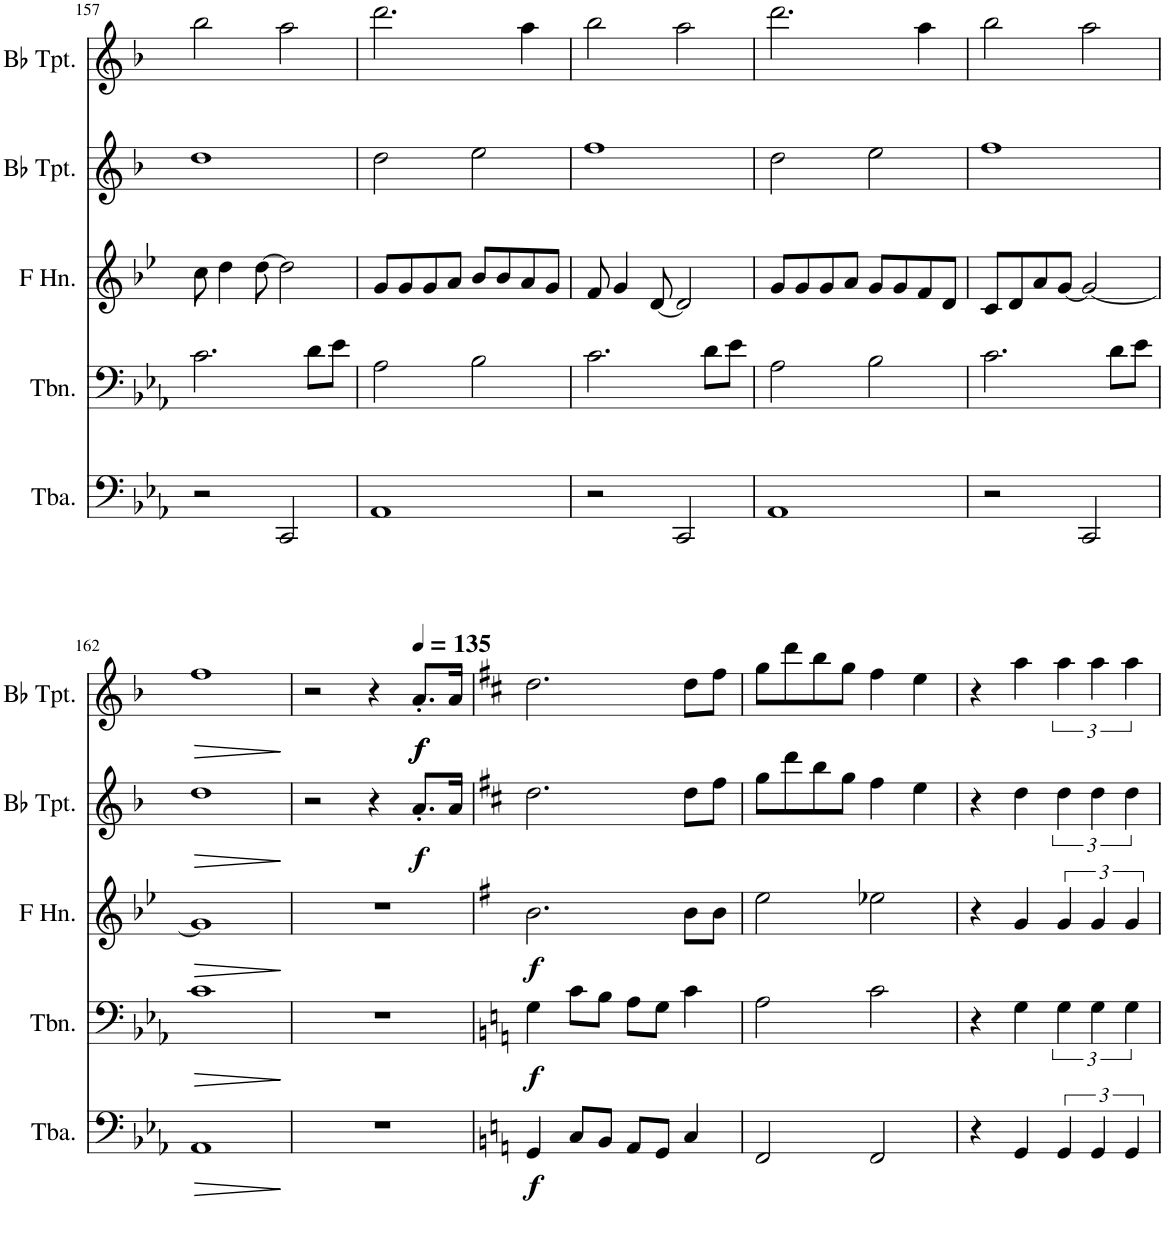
**kern	**dynam	**kern	**dynam	**kern	**dynam	**kern	**dynam	**kern	**dynam
*part5	*part5	*part4	*part4	*part3	*part3	*part2	*part2	*part1	*part1
*staff5	*staff5	*staff4	*staff4	*staff3	*staff3	*staff2	*staff2	*staff1	*staff1
*I"Tuba	*	*I"Trombone	*	*I"Horn in F	*	*I"Bb Trumpet 2	*	*I"Bb Trumpet 1	*
*I'Tba.	*	*I'Tbn.	*	*	*	*I'Bb Tpt.	*	*I'Bb Tpt.	*
!!LO:PB:g=z
*clefF4	*	*clefF4	*	*clefG2	*	*clefG2	*	*clefG2	*
*	*	*	*	*Trd4c7	*	*Trd1c2	*	*Trd1c2	*
*k[b-e-a-]	*	*k[b-e-a-]	*	*k[b-e-]	*	*k[b-]	*	*k[b-]	*
*M4/4	*	*M4/4	*	*M4/4	*	*M4/4	*	*M4/4	*
=157	=157	=157	=157	=157	=157	=157	=157	=157	=157
2r	.	2.c\	.	8cc\	.	1dd	.	2bb-\	.
.	.	.	.	4dd\	.	.	.	.	.
.	.	.	.	[8dd\	.	.	.	.	.
2CC/	.	.	.	2dd\]	.	.	.	2aa\	.
.	.	8d\L	.	.	.	.	.	.	.
.	.	8e-\J	.	.	.	.	.	.	.
=158	=158	=158	=158	=158	=158	=158	=158	=158	=158
1AA-	.	2A-\	.	8g/L	.	2dd\	.	2.ddd\	.
.	.	.	.	8g/	.	.	.	.	.
.	.	.	.	8g/	.	.	.	.	.
.	.	.	.	8a/J	.	.	.	.	.
.	.	2B-\	.	8b-/L	.	2ee\	.	.	.
.	.	.	.	8b-/	.	.	.	.	.
.	.	.	.	8a/	.	.	.	4aa\	.
.	.	.	.	8g/J	.	.	.	.	.
=159	=159	=159	=159	=159	=159	=159	=159	=159	=159
2r	.	2.c\	.	8f/	.	1ff	.	2bb-\	.
.	.	.	.	4g/	.	.	.	.	.
.	.	.	.	[8d/	.	.	.	.	.
2CC/	.	.	.	2d/]	.	.	.	2aa\	.
.	.	8d\L	.	.	.	.	.	.	.
.	.	8e-\J	.	.	.	.	.	.	.
=160	=160	=160	=160	=160	=160	=160	=160	=160	=160
1AA-	.	2A-\	.	8g/L	.	2dd\	.	2.ddd\	.
.	.	.	.	8g/	.	.	.	.	.
.	.	.	.	8g/	.	.	.	.	.
.	.	.	.	8a/J	.	.	.	.	.
.	.	2B-\	.	8g/L	.	2ee\	.	.	.
.	.	.	.	8g/	.	.	.	.	.
.	.	.	.	8f/	.	.	.	4aa\	.
.	.	.	.	8d/J	.	.	.	.	.
=161	=161	=161	=161	=161	=161	=161	=161	=161	=161
2r	.	2.c\	.	8c/L	.	1ff	.	2bb-\	.
.	.	.	.	8d/	.	.	.	.	.
.	.	.	.	8a/	.	.	.	.	.
.	.	.	.	[8g/J	.	.	.	.	.
2CC/	.	.	.	2g/_	.	.	.	2aa\	.
.	.	8d\L	.	.	.	.	.	.	.
.	.	8e-\J	.	.	.	.	.	.	.
!!LO:LB:g=z
=162	=162	=162	=162	=162	=162	=162	=162	=162	=162
!	!LO:HP:b	!	!LO:HP:b	!	!LO:HP:b	!	!LO:HP:b	!	!LO:HP:b
1AA-	>	1c	>	1g]	>	1dd	>	1ff	>
.	]	.	]	.	]	.	]	.	]
=163	=163	=163	=163	=163	=163	=163	=163	=163	=163
1r	.	1r	.	1r	.	2r	.	2r	.
.	.	.	.	.	.	4r	.	4r	.
*	*	*	*	*	*	*	*	*MM135	*
!	!	!	!	!	!	!	!LO:DY:b	!	!LO:DY:b
!	!	!	!	!	!	!	!	!	!LO:DY:n=1:b
.	.	.	.	.	.	8.a'/L	f	8.a'/L	f f
.	.	.	.	.	.	16a/Jk	.	16a/Jk	.
=164	=164	=164	=164	=164	=164	=164	=164	=164	=164
*k[]	*	*k[]	*	*k[f#]	*	*k[f#c#]	*	*k[f#c#]	*
!	!LO:DY:b	!	!LO:DY:b	!	!LO:DY:b	!	!	!	!
4GG/	f	4G\	f	2.b\	f	2.dd\	.	2.dd\	.
8C/L	.	8c\L	.	.	.	.	.	.	.
8BB/J	.	8B\J	.	.	.	.	.	.	.
8AA/L	.	8A\L	.	.	.	.	.	.	.
8GG/J	.	8G\J	.	.	.	.	.	.	.
4C/	.	4c\	.	8b\L	.	8dd\L	.	8dd\L	.
.	.	.	.	8b\J	.	8ff#\J	.	8ff#\J	.
=165	=165	=165	=165	=165	=165	=165	=165	=165	=165
2FF/	.	2A\	.	2ee\	.	8gg\L	.	8gg\L	.
.	.	.	.	.	.	8ddd\	.	8ddd\	.
.	.	.	.	.	.	8bb\	.	8bb\	.
.	.	.	.	.	.	8gg\J	.	8gg\J	.
2FF/	.	2c\	.	2ee-X\	.	4ff#\	.	4ff#\	.
.	.	.	.	.	.	4ee\	.	4ee\	.
=166	=166	=166	=166	=166	=166	=166	=166	=166	=166
4r	.	4r	.	4r	.	4r	.	4r	.
4GG/	.	4G\	.	4g/	.	4dd\	.	4aa\	.
6GG/	.	6G\	.	6g/	.	6dd\	.	6aa\	.
6GG/	.	6G\	.	6g/	.	6dd\	.	6aa\	.
6GG/	.	6G\	.	6g/	.	6dd\	.	6aa\	.
=	=	=	=	=	=	=	=	=	=
*-	*-	*-	*-	*-	*-	*-	*-	*-	*-
